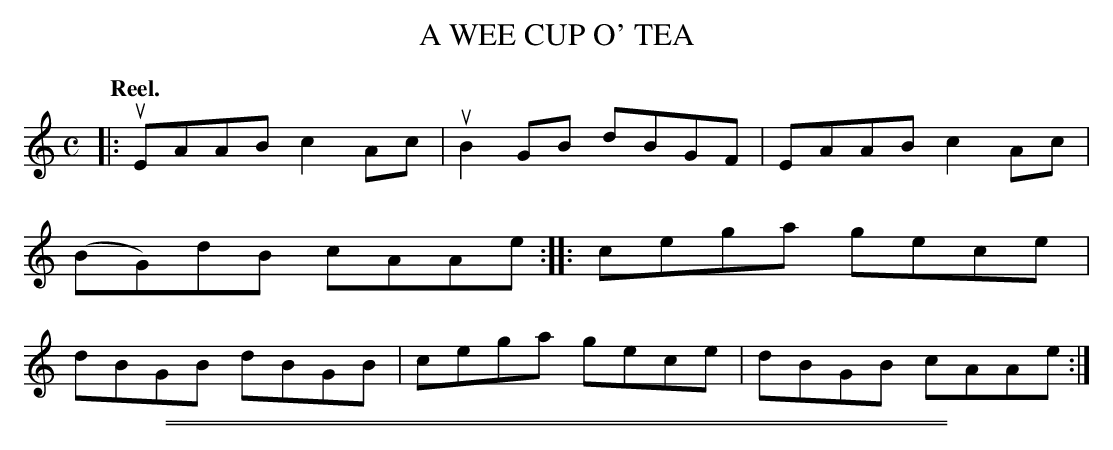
X:1
T: A WEE CUP O' TEA
Q: "Reel."
Q:"Reel."
M: C
L: 1/8
K: Am
|:\
uEAAB c2Ac | uB2GB dBGF |\
EAAB c2Ac | (BG)dB cAAe ::\
cega gece | dBGB dBGB |\
cega gece | dBGB cAAe :|
